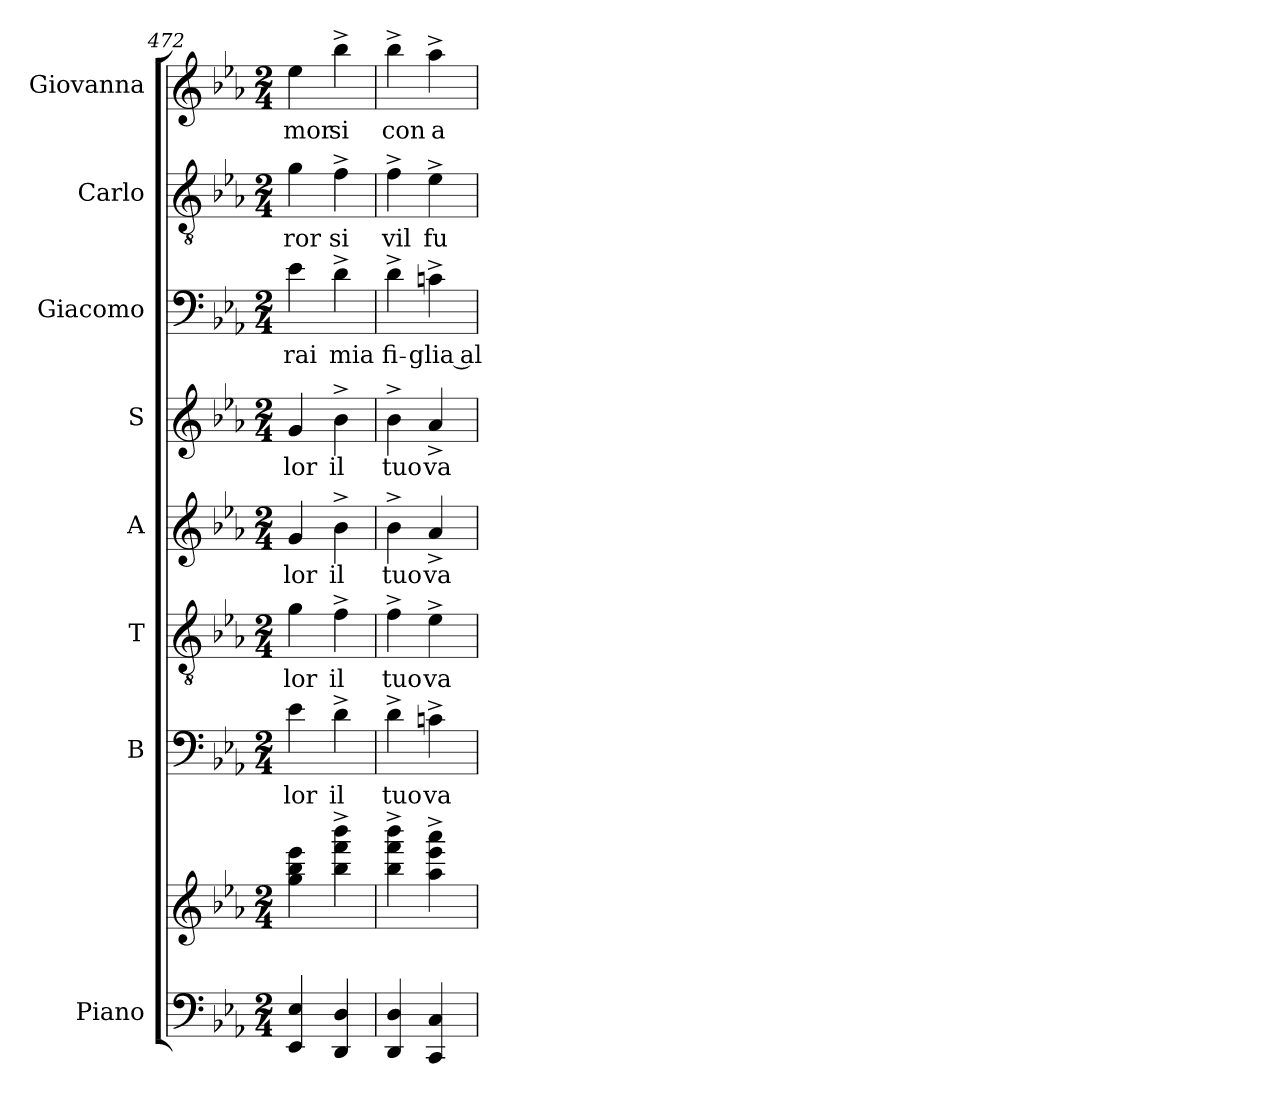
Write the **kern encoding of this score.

**kern	**kern	**kern	**text	**kern	**text	**kern	**text	**kern	**text	**kern	**text	**kern	**text	**kern	**text
*part8	*part8	*part7	*part7	*part6	*part6	*part5	*part5	*part4	*part4	*part3	*part3	*part2	*part2	*part1	*part1
*staff9	*staff8	*staff7	*staff7	*staff6	*staff6	*staff5	*staff5	*staff4	*staff4	*staff3	*staff3	*staff2	*staff2	*staff1	*staff1
*I"Piano	*	*I"B	*	*I"T	*	*I"A	*	*I"S	*	*I"Giacomo	*	*I"Carlo	*	*I"Giovanna	*
*I'Pno	*	*I'B	*	*I'T	*	*I'A	*	*I'S	*	*	*	*	*	*	*
*clefF4	*clefG2	*clefF4	*	*clefGv2	*	*clefG2	*	*clefG2	*	*clefF4	*	*clefGv2	*	*clefG2	*
*k[b-e-a-]	*k[b-e-a-]	*k[b-e-a-]	*	*k[b-e-a-]	*	*k[b-e-a-]	*	*k[b-e-a-]	*	*k[b-e-a-]	*	*k[b-e-a-]	*	*k[b-e-a-]	*
*M2/4	*M2/4	*M2/4	*	*M2/4	*	*M2/4	*	*M2/4	*	*M2/4	*	*M2/4	*	*M2/4	*
=472	=472	=472	=472	=472	=472	=472	=472	=472	=472	=472	=472	=472	=472	=472	=472
!	!	!	!LO:LY:b	!	!LO:LY:b	!	!LO:LY:b	!	!LO:LY:b	!	!LO:LY:b	!	!LO:LY:b	!	!LO:LY:b
4EE-/ 4E-/	4gg\ 4bb-\ 4eee-\	4e-\	-lor	4g\	-lor	4g/	-lor	4g/	-lor	4e-\	-rai	4g\	-ror	4ee-\	-mor
!	!	!	!LO:LY:b	!	!LO:LY:b	!	!LO:LY:b	!	!LO:LY:b	!	!LO:LY:b	!	!LO:LY:b	!	!LO:LY:b
4DD/ 4D/	4bb-\^ 4fff\^ 4bbb-\^	4d^\	il	4f^\	il	4b-^\	il	4b-^\	il	4d^\	mia	4f^\	si	4bb-^\	si
=473	=473	=473	=473	=473	=473	=473	=473	=473	=473	=473	=473	=473	=473	=473	=473
!	!	!	!LO:LY:b	!	!LO:LY:b	!	!LO:LY:b	!	!LO:LY:b	!	!LO:LY:b	!	!LO:LY:b	!	!LO:LY:b
4DD/ 4D/	4bb-\^ 4fff\^ 4bbb-\^	4d^\	tuo	4f^\	tuo	4b-^\	tuo	4b-^\	tuo	4d^\	fi-	4f^\	vil	4bb-^\	con
!	!	!	!LO:LY:b	!	!LO:LY:b	!	!LO:LY:b	!	!LO:LY:b	!	!LO:LY:b	!	!LO:LY:b	!	!LO:LY:b
4CC/ 4C/	4aa-\^ 4eee-\^ 4aaa-\^	4cn^\	va-	4e-^\	va-	4a-^/	va-	4a-^/	va-	4cn^\	-glia al-	4e-^\	fu-	4aa-^\	a-
=	=	=	=	=	=	=	=	=	=	=	=	=	=	=	=
*-	*-	*-	*-	*-	*-	*-	*-	*-	*-	*-	*-	*-	*-	*-	*-
